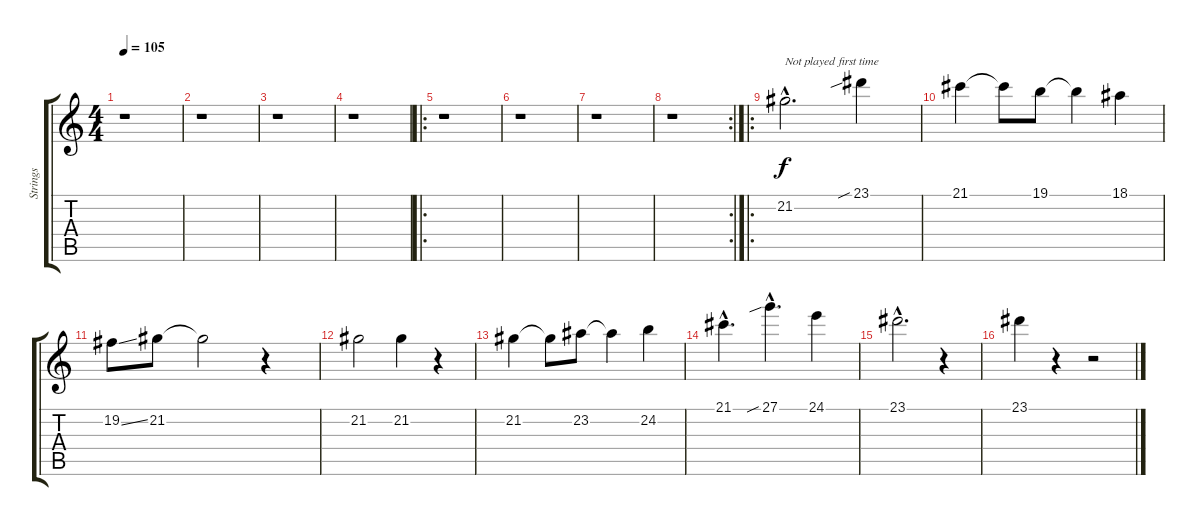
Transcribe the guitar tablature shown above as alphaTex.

\track ("Strings" "Strings") {instrument stringensemble1}
\staff {score tabs}
\tuning (E4 B3 G3 D3 A2 E2) {hide}
\ts (4 4)
\tempo 105
\clef g2
\ks c
r.1{dy f instrument stringensemble1} |
r.1 |
r.1 |
r.1 |
\ro
r.1 |
r.1 |
r.1 |
\rc 2
r.1{volume 0} |
\ro
21.2{hac}.2{d txt "Not played first time"} 23.1{sib}.4 |
21.1.4 21.1{t}.8 19.1.8 19.1{t}.4 18.1.4 |
19.2{ss}.8 21.2.8 21.2{t}.2 r.4 |
21.2.2 21.2.4 r.4 |
21.2.4 21.2{t}.8 23.2.8 23.2{t}.4 24.2.4 |
21.1{hac}.4{d} 27.1{sib hac}.4{d} 24.1.4 |
23.1{hac}.2{d} r.4 |
23.1.4 r.4 r.2
